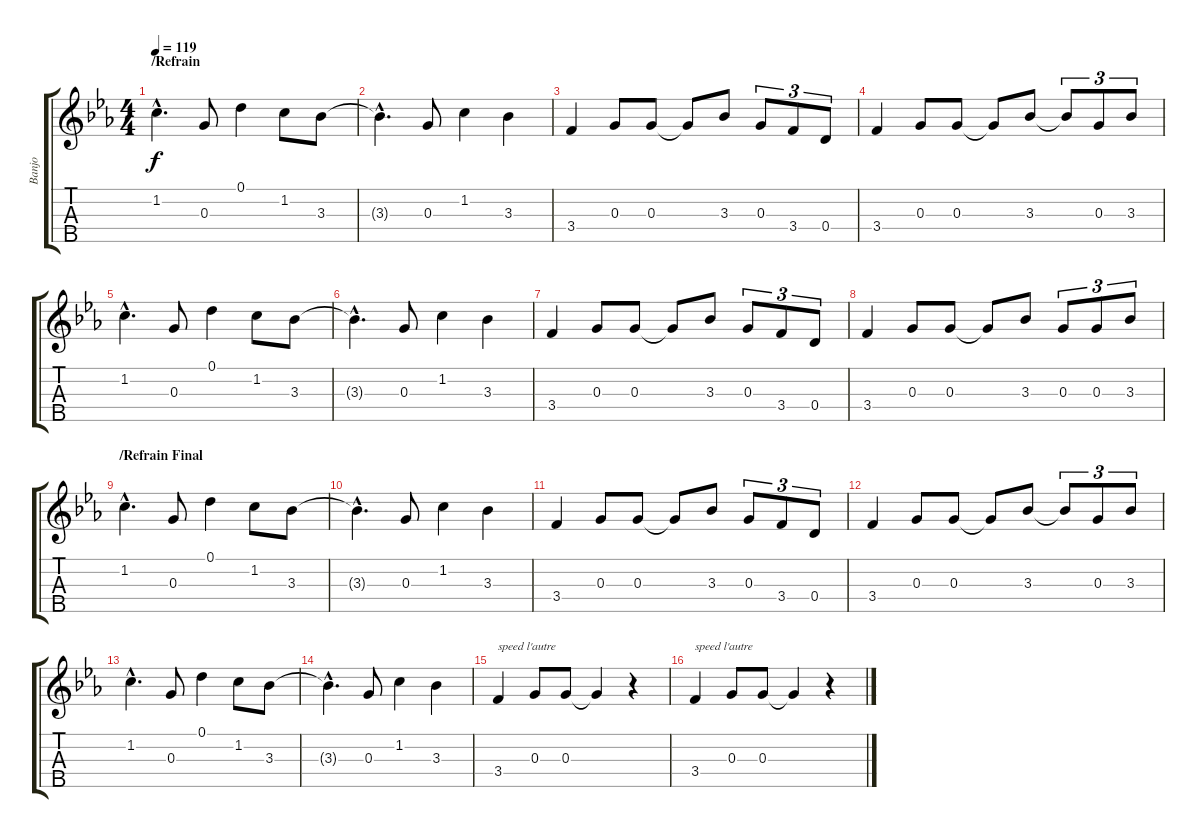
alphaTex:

\track ("Banjo" "Banjo") {instrument banjo}
\staff {score tabs}
\tuning (D4 B3 G3 D3 G4) {hide}
\displaytranspose 12
\ts (4 4)
\section ("" "/Refrain")
\tempo 119
\clef g2
\ks cminor
1.2{hac}.4{d dy f} 0.3.8 0.1.4 1.2.8 3.3.8 |
3.3{hac t}.4{d} 0.3.8 1.2.4 3.3.4 |
3.4.4 0.3.8 0.3.8 0.3{t}.8 3.3.8 0.3.8{tu (3 2)} 3.4.8{tu (3 2)} 0.4.8{tu (3 2)} |
3.4.4 0.3.8 0.3.8 0.3{t}.8 3.3.8 3.3{t}.8{tu (3 2)} 0.3.8{tu (3 2)} 3.3.8{tu (3 2)} |
1.2{hac}.4{d} 0.3.8 0.1.4 1.2.8 3.3.8 |
3.3{hac t}.4{d} 0.3.8 1.2.4 3.3.4 |
3.4.4 0.3.8 0.3.8 0.3{t}.8 3.3.8 0.3.8{tu (3 2)} 3.4.8{tu (3 2)} 0.4.8{tu (3 2)} |
3.4.4 0.3.8 0.3.8 0.3{t}.8 3.3.8 0.3.8{tu (3 2)} 0.3.8{tu (3 2)} 3.3.8{tu (3 2)} |
\section ("" "/Refrain Final")
1.2{hac}.4{d} 0.3.8 0.1.4 1.2.8 3.3.8 |
3.3{hac t}.4{d} 0.3.8 1.2.4 3.3.4 |
3.4.4 0.3.8 0.3.8 0.3{t}.8 3.3.8 0.3.8{tu (3 2)} 3.4.8{tu (3 2)} 0.4.8{tu (3 2)} |
3.4.4 0.3.8 0.3.8 0.3{t}.8 3.3.8 3.3{t}.8{tu (3 2)} 0.3.8{tu (3 2)} 3.3.8{tu (3 2)} |
1.2{hac}.4{d} 0.3.8 0.1.4 1.2.8 3.3.8 |
3.3{hac t}.4{d} 0.3.8 1.2.4 3.3.4 |
3.4.4{txt "speed l'autre"} 0.3.8 0.3.8 0.3{t}.4 r.4 |
3.4.4{txt "speed l'autre" volume 4} 0.3.8 0.3.8 0.3{t}.4 r.4
